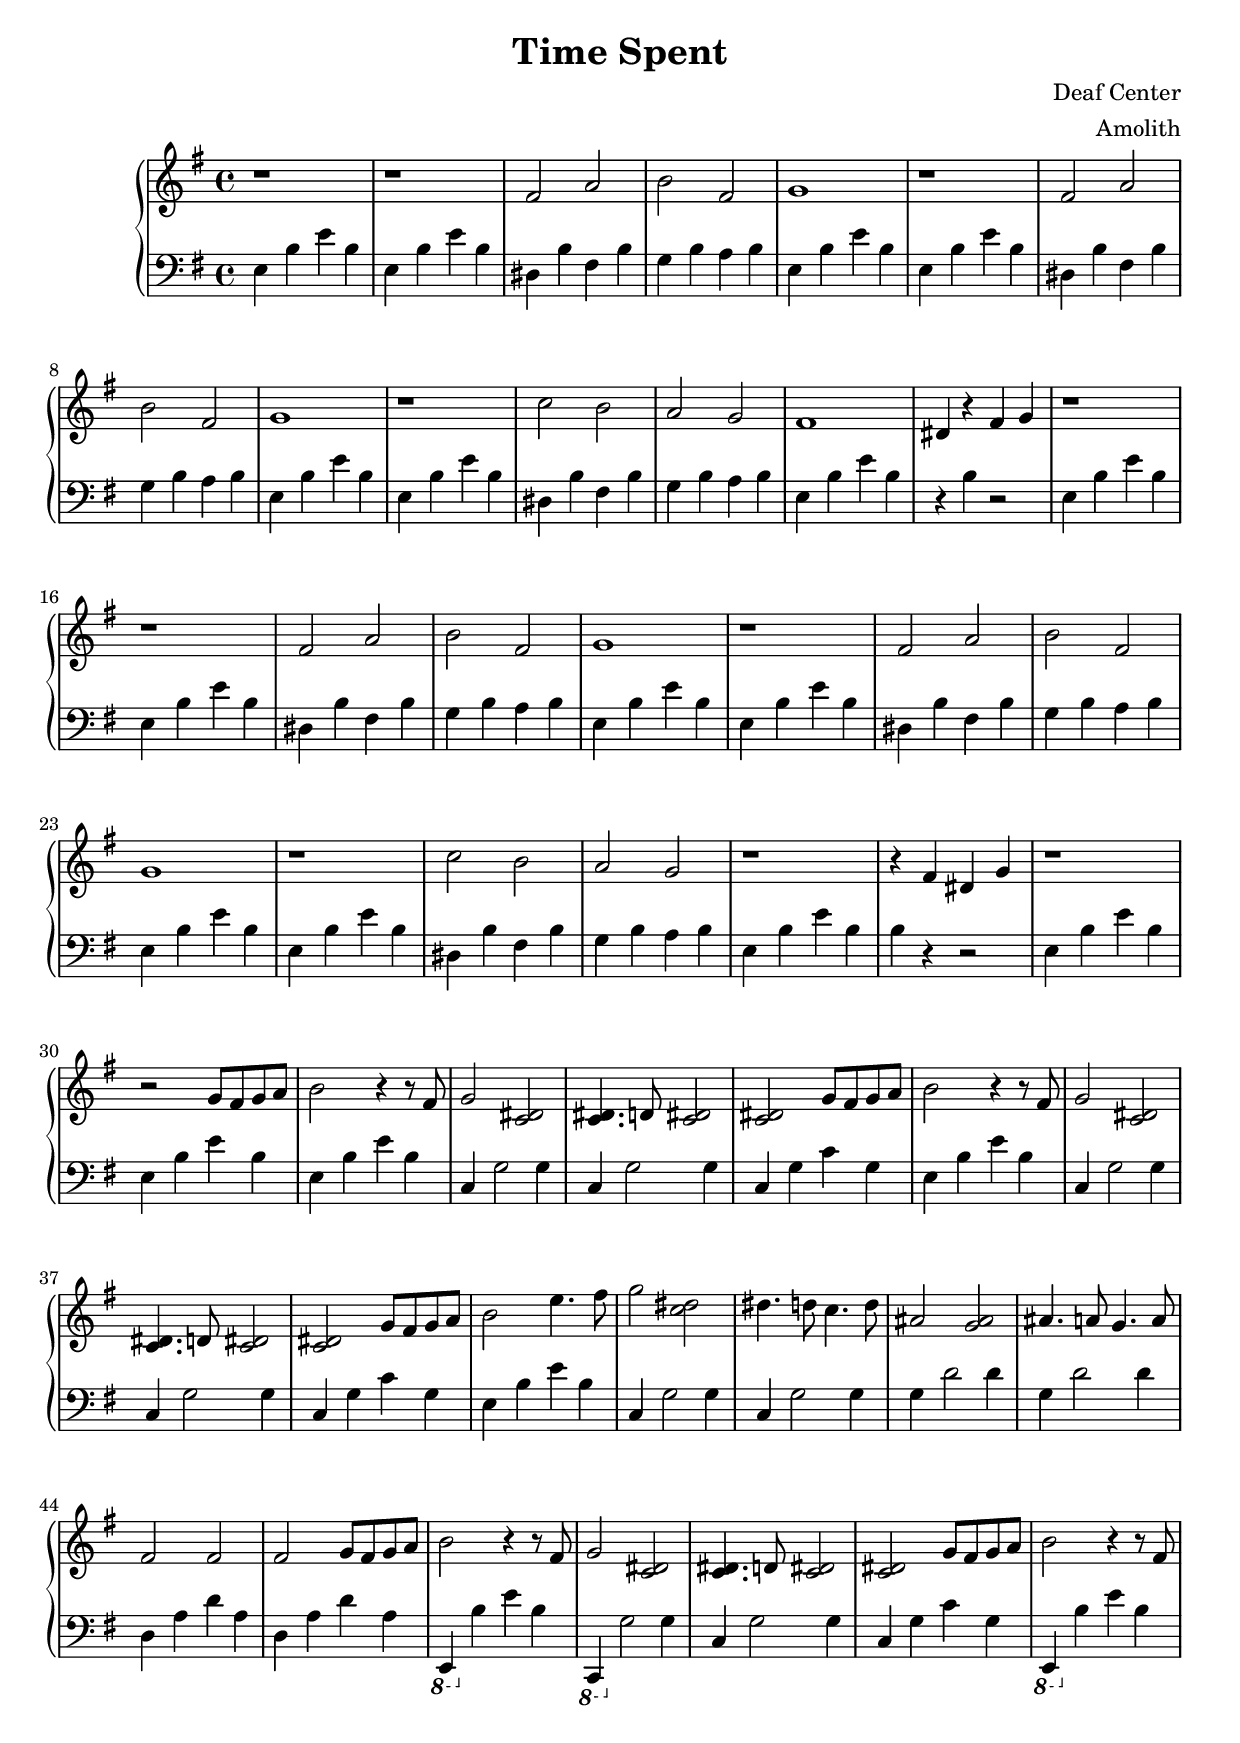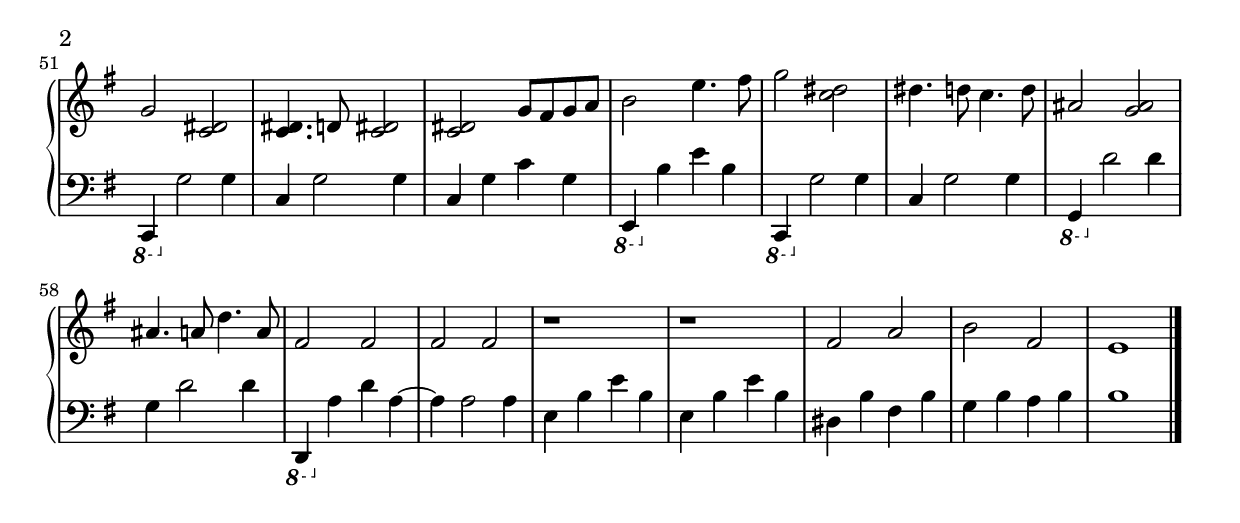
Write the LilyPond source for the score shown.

\version "2.22.1"
\header{
  title="Time Spent"
  composer="Deaf Center"
  arranger="Amolith"
}

\score {
  \new PianoStaff <<
    \new Staff \relative{
      \time 4/4
      \key g \major
      r1 | r | fis'2 a | b fis | g1 | r | fis2 a | b fis |
      g1 | r | c2 b | a g | fis1 | dis4 r fis g | r1 | r |
      fis2 a | b fis | g1 | r | fis2 a | b fis | g1 | r |
      c2 b | a g | r1 | r4 fis dis g | r1 | r2 g8 fis g a |
      b2 r4 r8 fis | g2 <c, dis> | <c dis>4. d8 <c dis>2 |
      <c dis> g'8 fis g a | b2 r4 r8 fis | g2 <c, dis> |
      <c dis>4. d8 <c dis>2 | <c dis> g'8 fis g a | b2 e4. fis8 |
      g2 <c, dis> | dis4. d8 c4. d8 | ais2 <g ais> |
      ais4. a8 g4. a8 | fis2 fis | fis g8 fis g a | b2 r4 r8 fis |
      g2 <c, dis>2 | <c dis>4. d8 <c dis>2 | <c dis> g'8 fis g a |
      b2 r4 r8 fis | g2 <c, dis> | <c dis>4. d8 <c dis>2 |
      <c dis> g'8 fis g a | b2  e4. fis8 | g2 <c, dis> |
      dis4. d8 c4. d8 | ais2 <g ais> | ais4. a8 d4. a8 |
      fis2 fis | fis fis | r1 | r1 | fis2 a | b fis | e1 \bar "|."
    }

    \new Staff \relative{
      \time 4/4
      \key g \major
      \clef "bass"
      e4 b' e b | e,4 b' e b | dis, b' fis b | g b a b |
      e, b' e b | e, b' e b | dis, b' fis b | g b a b |
      e, b' e b | e, b' e b | dis, b' fis b | g b a b |
      e, b' e b | r4 b r2 | e,4 b' e b | e, b' e b |
      dis, b' fis b | g b a b | e, b' e b | e, b' e b |
      dis, b' fis b | g b a b | e, b' e b | e, b' e b |
      dis, b' fis b | g b a b | e, b' e b | b r4 r2 |
      e,4 b' e b | e, b' e b | e, b' e b | c, g'2 g4 |
      c, g'2 g4 | c, g' c g | e b' e b | c, g'2 g4 |
      c, g'2 g4 | c, g' c g | e b' e b | c, g'2 g4 |
      c, g'2 g4 | g d'2 d4 | g, d'2 d4 | d, a' d a |
      d, a' d a | \ottava #-1 e,, \ottava #0 b''' e b |
      \ottava #-1 c,,, \ottava #0  g'''2 g4 | c, g'2 g4 |
      c, g' c g | \ottava #-1 e,, \ottava #0 b''' e b |
      \ottava #-1 c,,, \ottava #0  g'''2 g4 | c, g'2 g4 |
      c, g' c g | \ottava #-1 e,, \ottava #0 b''' e b |
      \ottava #-1 c,,, \ottava #0  g'''2 g4 | c, g'2 g4 |
      \ottava #-1 g,, \ottava #0 d'''2 d4 | g, d'2 d4 |
      \ottava #-1 d,,, \ottava #0 a''' d a~ | a a2 a4 |
      e b' e b | e, b' e b | dis, b' fis b | g b a b |
      b1 \bar "|."
    }
  >>
}
